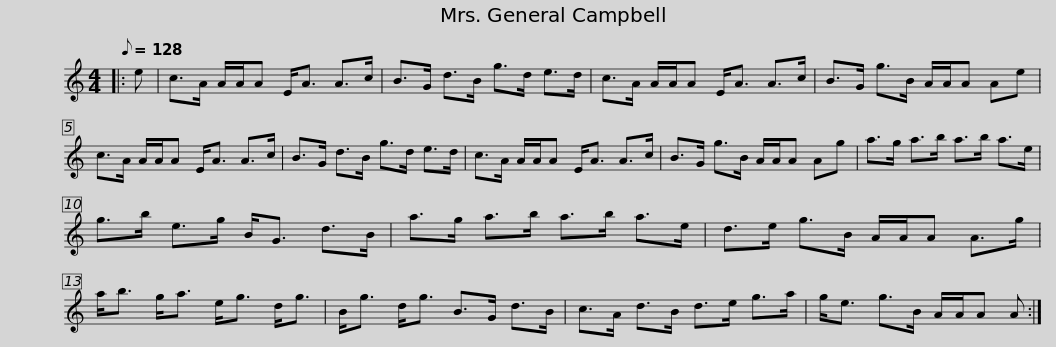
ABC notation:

X:1
L:1/8
Q:1/8=128
M:4/4
I:linebreak $
K:C
V:1 treble
V:1
|: e | c>A A/A/A E<A A>c | B>G d>B g>d e>d | c>A A/A/A E<A A>c | B>G g>B A/A/A Ae |$ %5
 c>A A/A/A E<A A>c | B>G d>B g>d e>d | c>A A/A/A E<A A>c | B>G g>B A/A/A Ag |$ a>g a>b a>b a>e | %10
 g>b e>g B<G d>B | a>g a>b a>b a>e | d>e g>B A/A/A A>g |$ a<b g<a e<g d<g | B<g d<g B>G d>B | %15
 c>A d>B d>e g>a | g<e g>B A/A/A A :| %17
